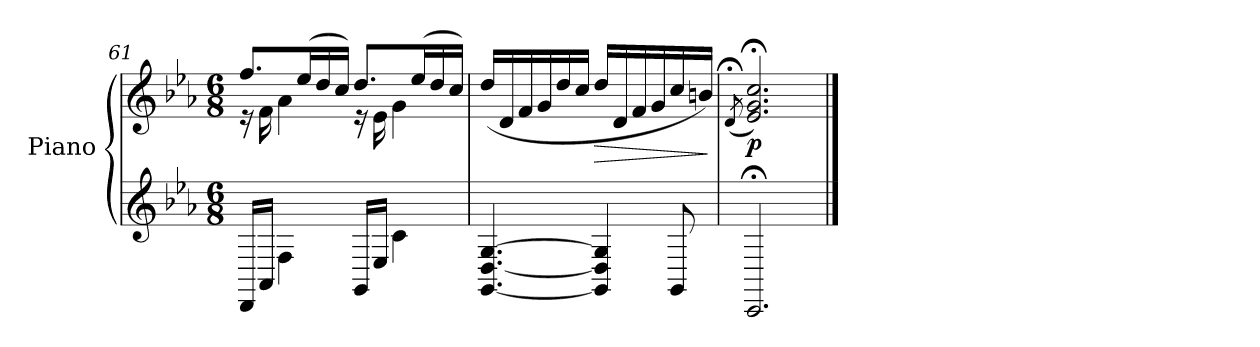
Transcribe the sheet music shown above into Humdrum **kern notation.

**kern	**kern	**dynam
*part1	*part1	*part1
*staff2	*staff1	*staff1/2
*I"Piano	*	*
*clefG2	*clefG2	*
*k[b-e-a-]	*k[b-e-a-]	*
*M6/8	*M6/8	*
=61	=61	=61
*	*^	*
16DD/LL	8.ff/L	16r	.
16AA-/JJ	.	16f\	.
4F\	.	4a-\	.
.	(>16ee-/L	.	.
.	16dd/	.	.
.	16cc/JJ)	.	.
16GG/LL	8.dd/L	16r	.
16E-/JJ	.	16e-\	.
4c\	.	4g\	.
.	(>16ee-/L	.	.
.	16dd/	.	.
.	16cc/JJ)	.	.
*	*v	*v	*
=62	=62	=62
*	*MM72	*
[4.GG/ [4.D/ [4.G/	(<16dd/LL	.
*	*MM71	*
.	16d/	.
*	*MM70	*
.	16f/	.
*	*MM69	*
.	16g/	.
*	*MM68	*
.	16dd/	.
*	*MM67	*
.	16cc/JJ	.
*	*MM66	*
!	!	!LO:HP:b
4GG/] 4D/] 4G/]	16dd/LL	>
*	*MM65	*
.	16d/	.
*	*MM64	*
.	16f/	.
*	*MM63	*
.	16g/	.
*	*MM62	*
8GG/	16cc/	.
*	*MM61	*
.	16bn/JJ)	.
.	.	]
=63	=63	=63
*	*MM60	*
.	(<8qd;</	.
!	!	!LO:DY:b
2.CC;</	2.e-/;< 2.g/;< 2.cc/;<)	p
==	==	==
*-	*-	*-
